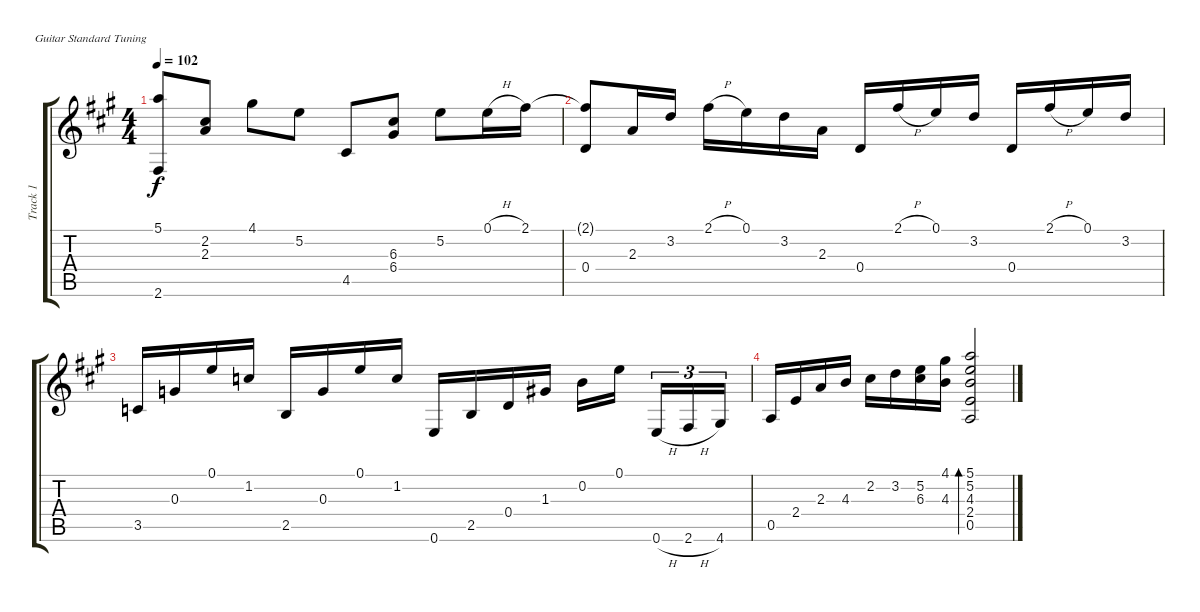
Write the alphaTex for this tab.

\bracketExtendMode groupsimilarinstruments
\otherSystemsTrackNameOrientation horizontal
\track ("Track 1" "Track 1") {instrument acousticguitarsteel}
\staff {score tabs}
\tuning (E4 B3 G3 D3 A2 E2)
\ts (4 4)
\tempo 102
\clef g2
\scale
0.936744
\ks a
(5.1{t acc forcenatural} 2.6{acc #}).8{dy f beam Up} (2.2{acc #} 2.3{acc forcenatural}).8{beam Up} 4.1{acc #}.8{beam Down} 5.2{acc forcenatural}.8{beam Down} 4.5{acc #}.8{beam Up} (6.3{acc #} 6.4{acc #}).8{beam Up} 5.2{acc forcenatural}.8{beam Down} 0.1{h acc forcenatural}.16{beam Down} 2.1{acc #}.16{beam Down} |
\scale
1.12732 (2.1{t acc #} 0.4{acc forcenatural}).8{beam Up} 2.3{acc forcenatural}.16{beam Up} 3.2{acc forcenatural}.16{beam Up} 2.1{h acc #}.16{beam Down} 0.1{acc forcenatural}.16{beam Down} 3.2{acc forcenatural}.16{beam Down} 2.3{acc forcenatural}.16{beam Down} 0.4{acc forcenatural}.16{beam Up} 2.1{h acc #}.16{beam Up} 0.1{acc forcenatural}.16{beam Up} 3.2{acc forcenatural}.16{beam Up} 0.4{acc forcenatural}.16{beam Up} 2.1{h acc #}.16{beam Up} 0.1{acc forcenatural}.16{beam Up} 3.2{acc forcenatural}.16{beam Up} |
\scale
0.913255 3.5{acc forcenatural}.16{beam Up} 0.3{acc forcenatural}.16{beam Up} 0.1{acc forcenatural}.16{beam Up} 1.2{acc forcenatural}.16{beam Up} 2.5{acc forcenatural}.16{beam Up} 0.3{acc forcenatural}.16{beam Up} 0.1{acc forcenatural}.16{beam Up} 1.2{acc forcenatural}.16{beam Up} 0.6{acc forcenatural}.16{beam Up} 2.5{acc forcenatural}.16{beam Up} 0.4{acc forcenatural}.16{beam Up} 1.3{acc #}.16{beam Up} 0.2{acc forcenatural}.16{beam Down} 0.1{acc forcenatural}.16{beam Down} 0.6{h acc forcenatural}.16{tu (3 2) beam Up} 2.6{h acc #}.16{tu (3 2) beam Up} 4.6{acc #}.16{tu (3 2) beam Up} |
\scale
0.959422 0.5{acc forcenatural}.16{beam Up} 2.4{acc forcenatural}.16{beam Up} 2.3{acc forcenatural}.16{beam Up} 4.3{acc forcenatural}.16{beam Up} 2.2{acc #}.16{beam Down} 3.2{acc forcenatural}.16{beam Down} (5.2{acc forcenatural} 6.3{acc #}).16{beam Down} (4.1{acc #} 4.3{acc forcenatural}).16{beam Down} (5.1{acc forcenatural} 5.2{acc forcenatural} 4.3{acc forcenatural} 2.4{acc forcenatural} 0.5{acc forcenatural}).2{bd 60 beam Up}
